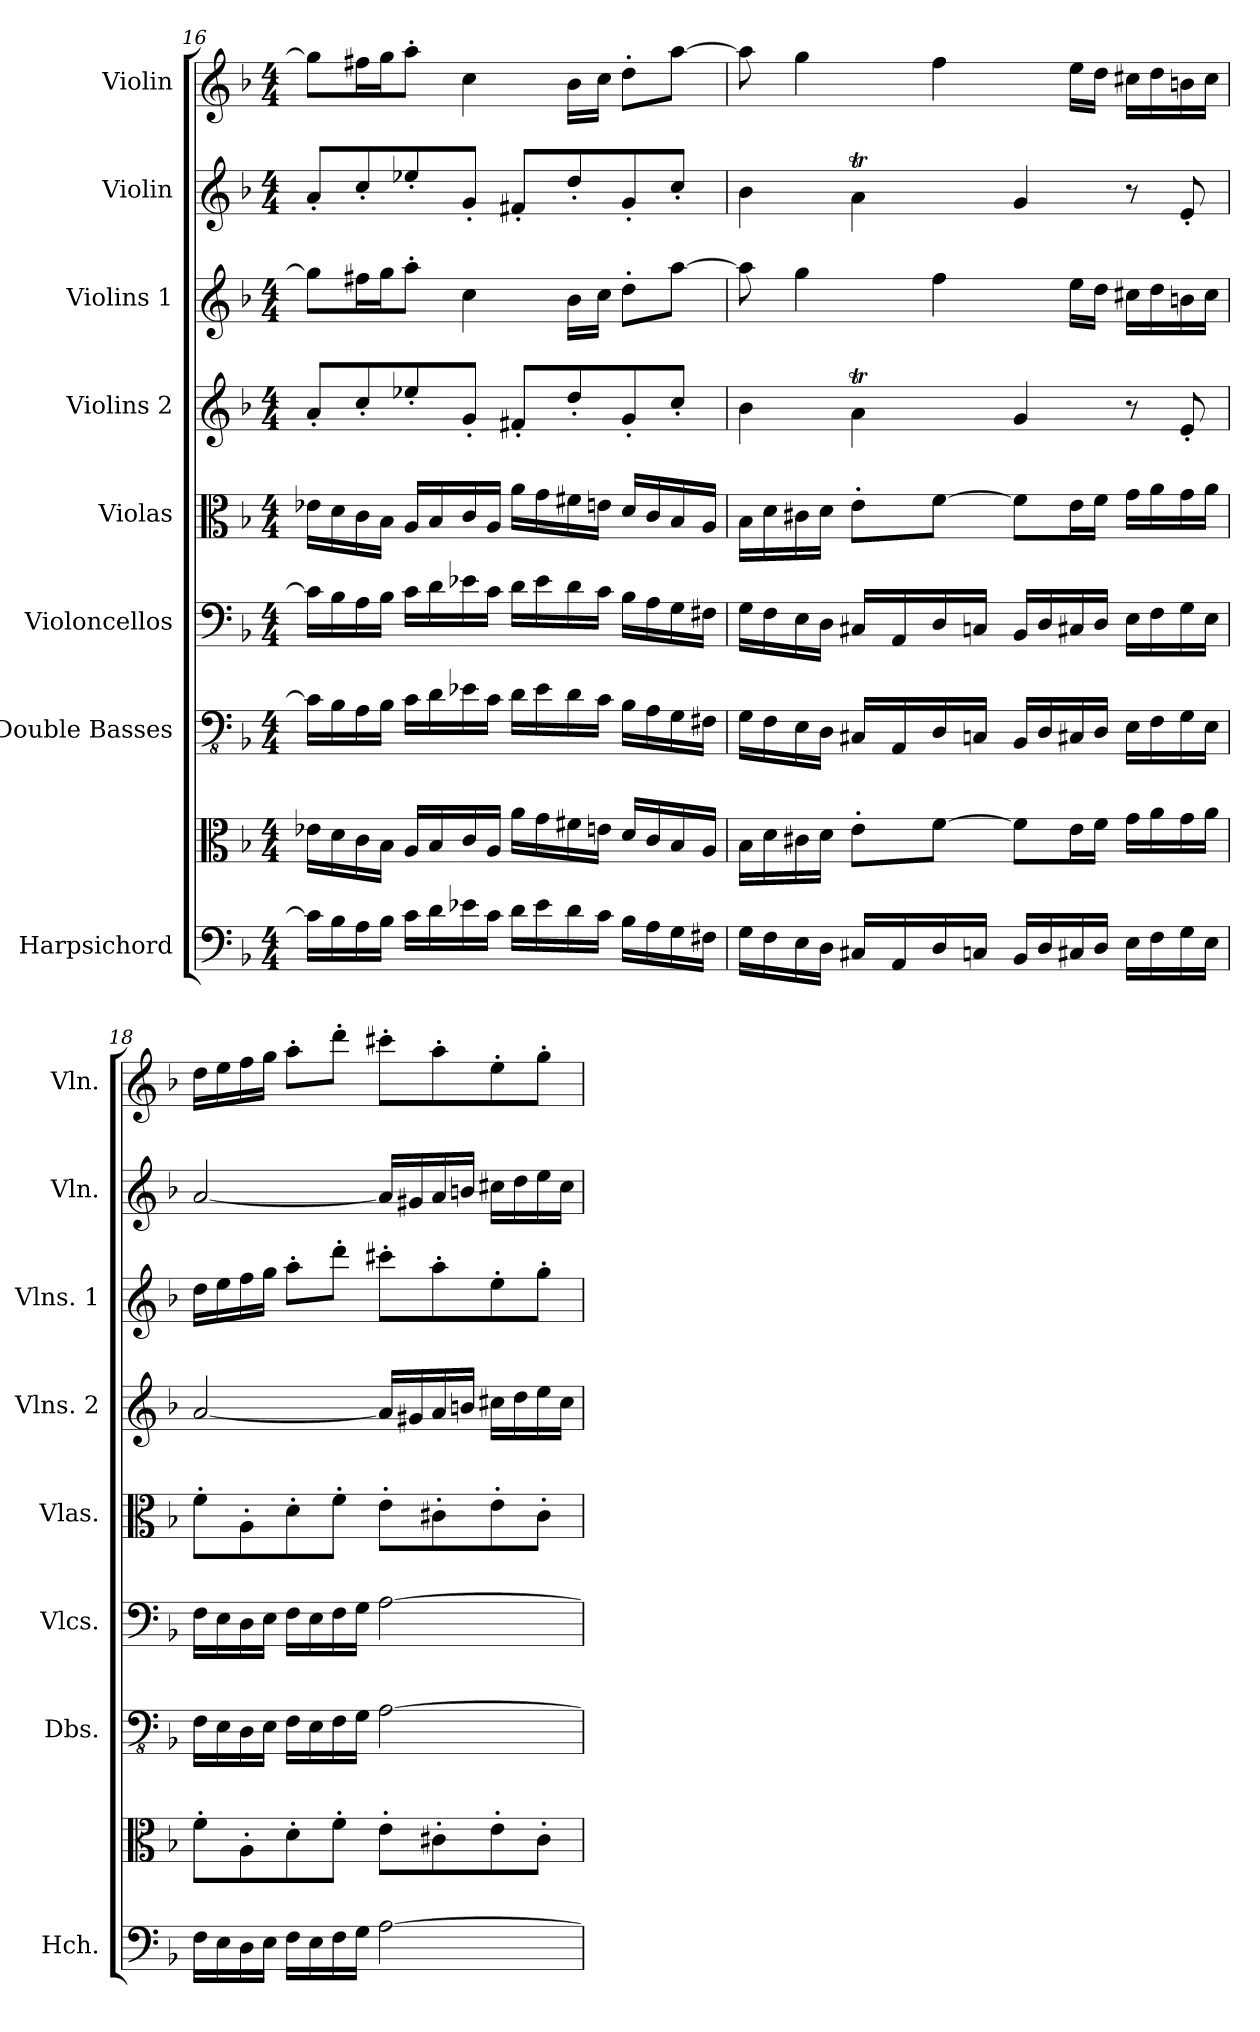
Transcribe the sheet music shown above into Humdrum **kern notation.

**kern	**kern	**kern	**kern	**kern	**kern	**kern	**kern	**kern
*part8	*part8	*part7	*part6	*part5	*part4	*part3	*part2	*part1
*staff9	*staff8	*staff7	*staff6	*staff5	*staff4	*staff3	*staff2	*staff1
*I"Harpsichord	*	*I"Double Basses	*I"Violoncellos	*I"Violas	*I"Violins 2	*I"Violins 1	*I"Violin	*I"Violin
*I'Hch.	*	*I'Dbs.	*I'Vlcs.	*I'Vlas.	*I'Vlns. 2	*I'Vlns. 1	*I'Vln.	*I'Vln.
*clefF4	*clefC3	*clefFv4	*clefF4	*clefC3	*clefG2	*clefG2	*clefG2	*clefG2
*k[b-]	*k[b-]	*k[b-]	*k[b-]	*k[b-]	*k[b-]	*k[b-]	*k[b-]	*k[b-]
*F:	*F:	*F:	*F:	*F:	*F:	*F:	*F:	*F:
*M4/4	*M4/4	*M4/4	*M4/4	*M4/4	*M4/4	*M4/4	*M4/4	*M4/4
=16	=16	=16	=16	=16	=16	=16	=16	=16
16c\LL]	16e-X\LL	16C\LL]	16c\LL]	16e-X\LL	8a'/L	8gg\L]	8a'/L	8gg\L]
16B-\	16d\	16BB-\	16B-\	16d\	.	.	.	.
16A\	16c\	16AA\	16A\	16c\	8cc'/	16ff#X\L	8cc'/	16ff#X\L
16B-\JJ	16B-\JJ	16BB-\JJ	16B-\JJ	16B-\JJ	.	16gg\J	.	16gg\J
16c\LL	16A/LL	16C\LL	16c\LL	16A/LL	8ee-X'/	8aa'\J	8ee-X'/	8aa'\J
16d\	16B-/	16D\	16d\	16B-/	.	.	.	.
16e-X\	16c/	16E-X\	16e-X\	16c/	8g'/J	4cc\	8g'/J	4cc\
16c\JJ	16A/JJ	16C\JJ	16c\JJ	16A/JJ	.	.	.	.
16d\LL	16a\LL	16D\LL	16d\LL	16a\LL	8f#X'/L	.	8f#X'/L	.
16e-\	16g\	16E-\	16e-\	16g\	.	.	.	.
16d\	16f#X\	16D\	16d\	16f#X\	8dd'/	16b-\LL	8dd'/	16b-\LL
16c\JJ	16en\JJ	16C\JJ	16c\JJ	16en\JJ	.	16cc\JJ	.	16cc\JJ
16B-\LL	16d/LL	16BB-\LL	16B-\LL	16d/LL	8g'/	8dd'\L	8g'/	8dd'\L
16A\	16c/	16AA\	16A\	16c/	.	.	.	.
16G\	16B-/	16GG\	16G\	16B-/	8cc'/J	[8aa\J	8cc'/J	[8aa\J
16F#X\JJ	16A/JJ	16FF#X\JJ	16F#X\JJ	16A/JJ	.	.	.	.
!!LO:PB:g=z
=17	=17	=17	=17	=17	=17	=17	=17	=17
*	*	*	*	*	*^	*	*^	*
16G\LL	16B-\LL	16GG\LL	16G\LL	16B-\LL	4b-\	4ryy	8aa\]	4b-\	4ryy	8aa\]
16F\	16d\	16FF\	16F\	16d\	.	.	.	.	.	.
16E\	16c#X\	16EE\	16E\	16c#X\	.	.	4gg\	.	.	4gg\
16D\JJ	16d\JJ	16DD\JJ	16D\JJ	16d\JJ	.	.	.	.	.	.
16C#X/LL	8e'\L	16CC#X/LL	16C#X/LL	8e'\L	4at\	32ayy	.	4at\	32ayy	.
.	.	.	.	.	.	32b-yy	.	.	32b-yy	.
16AA/	.	16AAA/	16AA/	.	.	32ayy	.	.	32ayy	.
.	.	.	.	.	.	32b-yy	.	.	32b-yy	.
16D/	[8f\J	16DD/	16D/	[8f\J	.	32ayy	4ff\	.	32ayy	4ff\
.	.	.	.	.	.	32b-yy	.	.	32b-yy	.
16Cn/JJ	.	16CCn/JJ	16Cn/JJ	.	.	32ayy	.	.	32ayy	.
.	.	.	.	.	.	32b-yy	.	.	32b-yy	.
16BB-/LL	8f\L]	16BBB-/LL	16BB-/LL	8f\L]	4g/	2ryy	.	4g/	2ryy	.
16D/	.	16DD/	16D/	.	.	.	.	.	.	.
16C#X/	16e\L	16CC#X/	16C#X/	16e\L	.	.	16ee\LL	.	.	16ee\LL
16D/JJ	16f\JJ	16DD/JJ	16D/JJ	16f\JJ	.	.	16dd\JJ	.	.	16dd\JJ
16E\LL	16g\LL	16EE\LL	16E\LL	16g\LL	8r	.	16cc#X\LL	8r	.	16cc#X\LL
16F\	16a\	16FF\	16F\	16a\	.	.	16dd\	.	.	16dd\
16G\	16g\	16GG\	16G\	16g\	8e'/	.	16bn\	8e'/	.	16bn\
16E\JJ	16a\JJ	16EE\JJ	16E\JJ	16a\JJ	.	.	16cc#\JJ	.	.	16cc#\JJ
*	*	*	*	*	*v	*v	*	*v	*v	*
=18	=18	=18	=18	=18	=18	=18	=18	=18
16F\LL	8f'\L	16FF\LL	16F\LL	8f'\L	[2a/	16dd\LL	[2a/	16dd\LL
16E\	.	16EE\	16E\	.	.	16ee\	.	16ee\
16D\	8A'\	16DD\	16D\	8A'\	.	16ff\	.	16ff\
16E\JJ	.	16EE\JJ	16E\JJ	.	.	16gg\JJ	.	16gg\JJ
16F\LL	8d'\	16FF\LL	16F\LL	8d'\	.	8aa'\L	.	8aa'\L
16E\	.	16EE\	16E\	.	.	.	.	.
16F\	8f'\J	16FF\	16F\	8f'\J	.	8ddd'\J	.	8ddd'\J
16G\JJ	.	16GG\JJ	16G\JJ	.	.	.	.	.
[2A\	8e'\L	[2AA\	[2A\	8e'\L	16a/LL]	8ccc#X'\L	16a/LL]	8ccc#X'\L
.	.	.	.	.	16g#X/	.	16g#X/	.
.	8c#X'\	.	.	8c#X'\	16a/	8aa'\	16a/	8aa'\
.	.	.	.	.	16bn/JJ	.	16bn/JJ	.
.	8e'\	.	.	8e'\	16cc#X\LL	8ee'\	16cc#X\LL	8ee'\
.	.	.	.	.	16dd\	.	16dd\	.
.	8c#'\J	.	.	8c#'\J	16ee\	8gg'\J	16ee\	8gg'\J
.	.	.	.	.	16cc#\JJ	.	16cc#\JJ	.
=	=	=	=	=	=	=	=	=
*-	*-	*-	*-	*-	*-	*-	*-	*-
